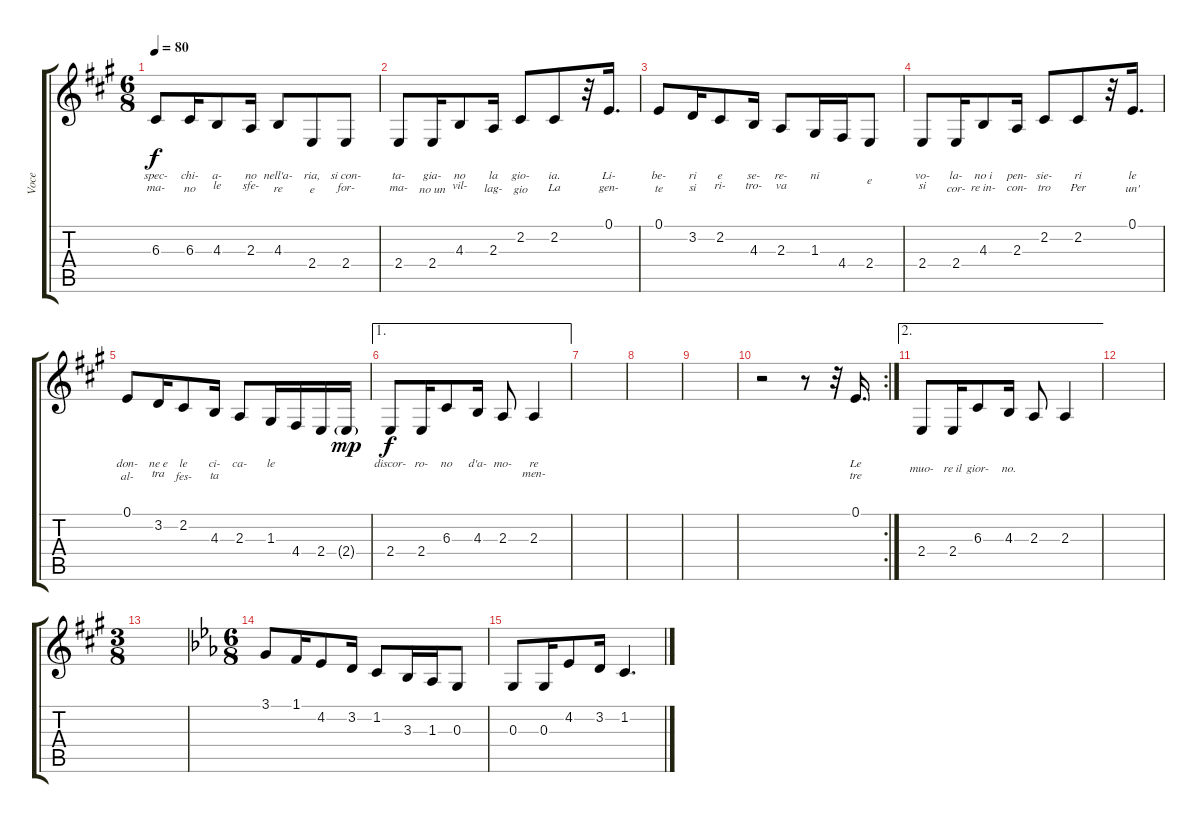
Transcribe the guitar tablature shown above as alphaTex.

\track ("Voce" "Voce") {instrument cello}
\staff {score tabs}
\tuning (E4 B3 G3 D3 A2 E2) {hide}
\ts (6 8)
\tempo 80
\clef g2
\ks a
6.3.8{lyrics (0 "spec-") lyrics (1 "ma-") lyrics (2 "") lyrics (3 "") lyrics (4 "") dy f} 6.3.16{lyrics (0 "chi-") lyrics (1 "no") lyrics (2 "") lyrics (3 "") lyrics (4 "")} 4.3.8{lyrics (0 "a-") lyrics (1 "le") lyrics (2 "") lyrics (3 "") lyrics (4 "")} 2.3.16{lyrics (0 "no") lyrics (1 "sfe-") lyrics (2 "") lyrics (3 "") lyrics (4 "")} 4.3.8{lyrics (0 "nell'a-") lyrics (1 "re") lyrics (2 "") lyrics (3 "") lyrics (4 "")} 2.4.8{lyrics (0 "ria,") lyrics (1 "e") lyrics (2 "") lyrics (3 "") lyrics (4 "")} 2.4.8{lyrics (0 "si con-") lyrics (1 "for-") lyrics (2 "") lyrics (3 "") lyrics (4 "")} |
2.4.8{lyrics (0 "ta-") lyrics (1 "ma-") lyrics (2 "") lyrics (3 "") lyrics (4 "")} 2.4.16{lyrics (0 "gia-") lyrics (1 "no un") lyrics (2 "") lyrics (3 "") lyrics (4 "")} 4.3.8{lyrics (0 "no") lyrics (1 "vil-") lyrics (2 "") lyrics (3 "") lyrics (4 "")} 2.3.16{lyrics (0 "la") lyrics (1 "lag-") lyrics (2 "") lyrics (3 "") lyrics (4 "")} 2.2.8{lyrics (0 "gio-") lyrics (1 "gio") lyrics (2 "") lyrics (3 "") lyrics (4 "")} 2.2.8{lyrics (0 "ia.") lyrics (1 "La") lyrics (2 "") lyrics (3 "") lyrics (4 "")} r.32 0.1.16{d lyrics (0 "Li-") lyrics (1 "gen-") lyrics (2 "") lyrics (3 "") lyrics (4 "")} |
0.1.8{lyrics (0 "be-") lyrics (1 "te") lyrics (2 "") lyrics (3 "") lyrics (4 "")} 3.2.16{lyrics (0 "ri") lyrics (1 "si") lyrics (2 "") lyrics (3 "") lyrics (4 "")} 2.2.8{lyrics (0 "e") lyrics (1 "ri-") lyrics (2 "") lyrics (3 "") lyrics (4 "")} 4.3.16{lyrics (0 "se-") lyrics (1 "tro-") lyrics (2 "") lyrics (3 "") lyrics (4 "")} 2.3.8{lyrics (0 "re-") lyrics (1 "va") lyrics (2 "") lyrics (3 "") lyrics (4 "")} 1.3.16{lyrics (0 "ni") lyrics (1 "") lyrics (2 "") lyrics (3 "") lyrics (4 "")} 4.4.16{lyrics (0 "") lyrics (1 "") lyrics (2 "") lyrics (3 "") lyrics (4 "")} 2.4.8{lyrics (0 "") lyrics (1 "e") lyrics (2 "") lyrics (3 "") lyrics (4 "")} |
2.4.8{lyrics (0 "vo-") lyrics (1 "si") lyrics (2 "") lyrics (3 "") lyrics (4 "")} 2.4.16{lyrics (0 "la-") lyrics (1 "cor-") lyrics (2 "") lyrics (3 "") lyrics (4 "")} 4.3.8{lyrics (0 "no i") lyrics (1 "re in-") lyrics (2 "") lyrics (3 "") lyrics (4 "")} 2.3.16{lyrics (0 "pen-") lyrics (1 "con-") lyrics (2 "") lyrics (3 "") lyrics (4 "")} 2.2.8{lyrics (0 "sie-") lyrics (1 "tro") lyrics (2 "") lyrics (3 "") lyrics (4 "")} 2.2.8{lyrics (0 "ri") lyrics (1 "Per") lyrics (2 "") lyrics (3 "") lyrics (4 "")} r.32 0.1.16{d lyrics (0 "le") lyrics (1 "un'") lyrics (2 "") lyrics (3 "") lyrics (4 "")} |
0.1.8{lyrics (0 "don-") lyrics (1 "al-") lyrics (2 "") lyrics (3 "") lyrics (4 "")} 3.2.16{lyrics (0 "ne e") lyrics (1 "tra") lyrics (2 "") lyrics (3 "") lyrics (4 "")} 2.2.8{lyrics (0 "le") lyrics (1 "fes-") lyrics (2 "") lyrics (3 "") lyrics (4 "")} 4.3.16{lyrics (0 "ci-") lyrics (1 "ta") lyrics (2 "") lyrics (3 "") lyrics (4 "")} 2.3.8{lyrics (0 "ca-") lyrics (1 "") lyrics (2 "") lyrics (3 "") lyrics (4 "")} 1.3.16{lyrics (0 "le") lyrics (1 "") lyrics (2 "") lyrics (3 "") lyrics (4 "")} 4.4.16{lyrics (0 "") lyrics (1 "") lyrics (2 "") lyrics (3 "") lyrics (4 "")} 2.4.16{lyrics (0 "") lyrics (1 "") lyrics (2 "") lyrics (3 "") lyrics (4 "")} 2.4{g}.16{lyrics (0 "") lyrics (1 "") lyrics (2 "") lyrics (3 "") lyrics (4 "") dy mp} |
\ae 1
2.4.8{lyrics (0 "discor-") lyrics (1 "") lyrics (2 "") lyrics (3 "") lyrics (4 "") dy f} 2.4.16{lyrics (0 "ro-") lyrics (1 "") lyrics (2 "") lyrics (3 "") lyrics (4 "")} 6.3.8{lyrics (0 "no") lyrics (1 "") lyrics (2 "") lyrics (3 "") lyrics (4 "")} 4.3.16{lyrics (0 "d'a-") lyrics (1 "") lyrics (2 "") lyrics (3 "") lyrics (4 "")} 2.3.8{lyrics (0 "mo-") lyrics (1 "") lyrics (2 "") lyrics (3 "") lyrics (4 "")} 2.3.4{lyrics (0 "re") lyrics (1 "men-") lyrics (2 "") lyrics (3 "") lyrics (4 "")} |
|
|
|
\rc 2
r.2 r.8 r.32 0.1.16{d lyrics (0 "Le") lyrics (1 "tre") lyrics (2 "") lyrics (3 "") lyrics (4 "")} |
\ae 2
2.4.8{lyrics (0 "") lyrics (1 "muo-") lyrics (2 "") lyrics (3 "") lyrics (4 "")} 2.4.16{lyrics (0 "") lyrics (1 "re il") lyrics (2 "") lyrics (3 "") lyrics (4 "")} 6.3.8{lyrics (0 "") lyrics (1 "gior-") lyrics (2 "") lyrics (3 "") lyrics (4 "")} 4.3.16{lyrics (0 "") lyrics (1 "no.") lyrics (2 "") lyrics (3 "") lyrics (4 "")} 2.3.8 2.3.4 |
|
\ts (3 8)
|
\ts (6 8)
\ks eb
3.1.8 1.1.16 4.2.8 3.2.16 1.2.8 3.3.16 1.3.16 0.3.8 |
0.3.8 0.3.16 4.2.8 3.2.16 1.2.4{d}
